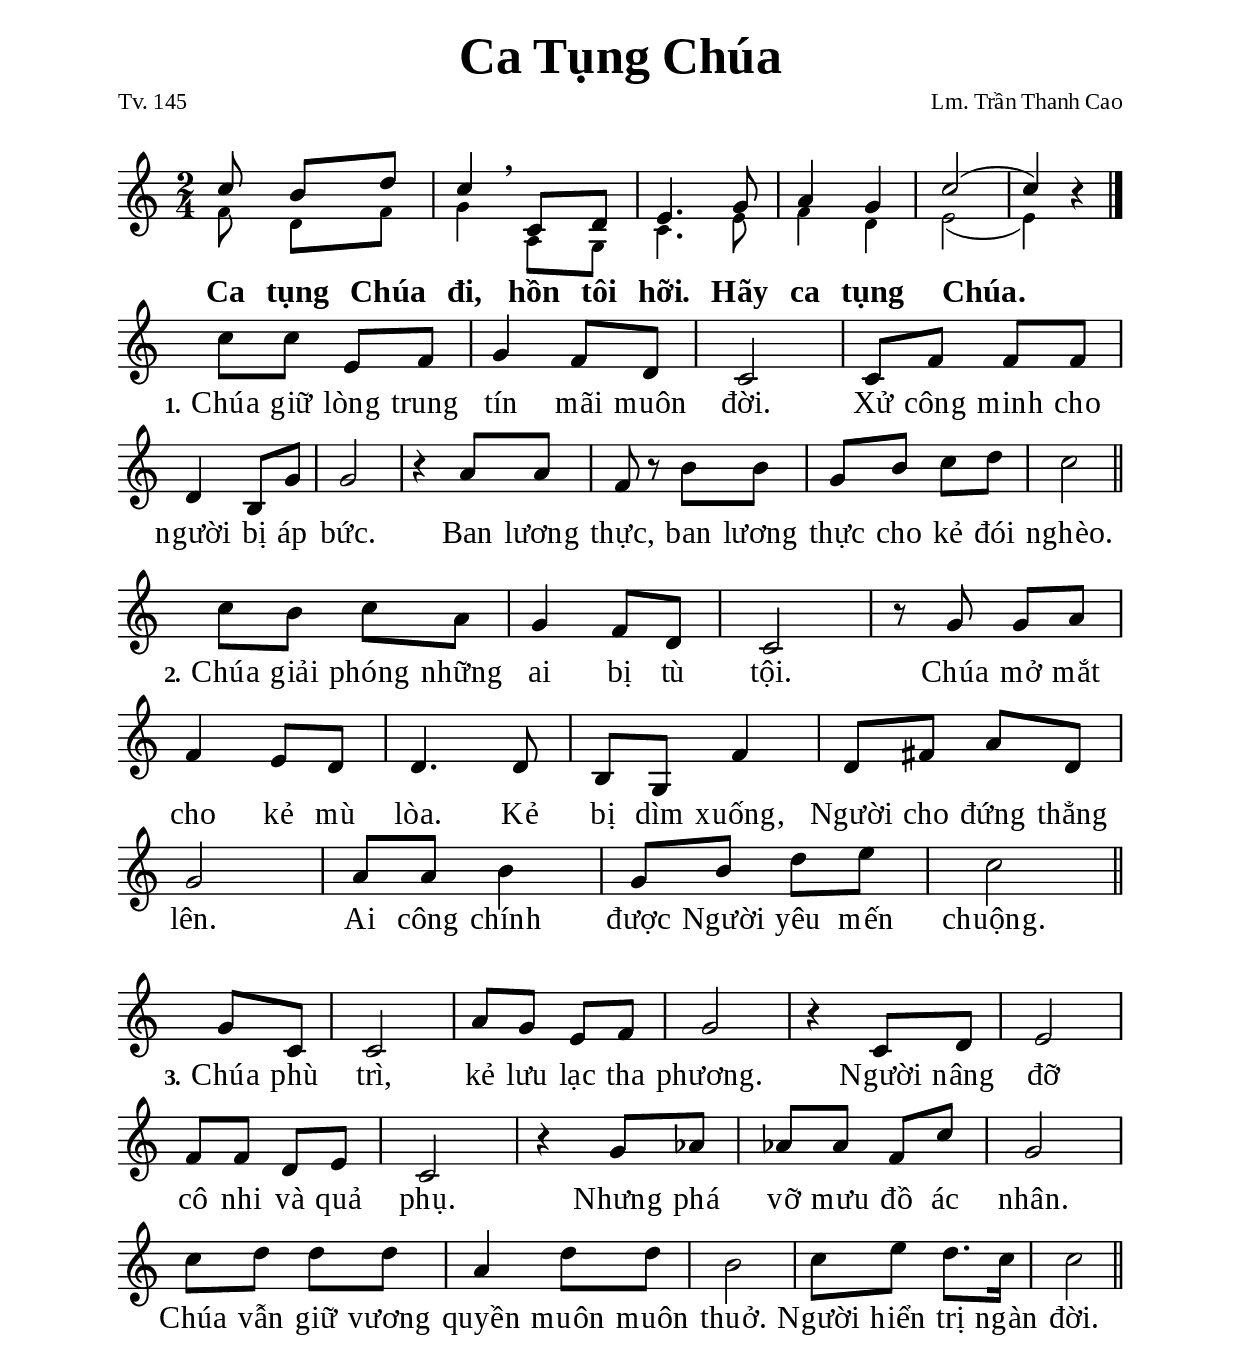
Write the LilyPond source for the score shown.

% Cài đặt chung
\version "2.20.0"
\include "english.ly"

\header {
  title = \markup { \fontsize #3 "Ca Tụng Chúa" }
  poet = "Tv. 145"
  composer = "Lm. Trần Thanh Cao"
  arranger = " "
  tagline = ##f
}

\paper {
  #(set-paper-size "a4")
  top-margin = 10\mm
  bottom-margin = 10\mm
  left-margin = 20\mm
  right-margin = 20\mm
  indent = #0
  #(define fonts
    (make-pango-font-tree
      "Liberation Serif"
      "Liberation Serif"
      "Liberation Serif"
      (/ 20 20)))
  page-count = #1
}

% Nhạc điệp khúc
nhacDiepKhucSop = \relative c'' {
  \partial 4. c8 b d |
  c4 \breathe c,8 d |
  e4. g8 |
  a4 g |
  c2 ( |
  c4) r \bar "|."
}

nhacDiepKhucBass = \relative c' {
  \partial 4. f8 d f |
  g4 a,8 g |
  c4. e8 |
  f4 d |
  e2 ( |
  e4) r
}

% Nhạc phiên khúc
nhacPhienKhucMot = \relative c'' {
  c8 c e, f |
  g4 f8 d |
  c2 |
  c8 f f f |
  d4 b8 g' |
  g2 |
  r4 a8 a |
  f r b b |
  g b c d |
  c2 \bar "||"
}

nhacPhienKhucHai = \relative c'' {
  c8 b c a |
  g4 f8 d |
  c2 |
  r8 g' g a |
  f4 e8 d |
  d4. d8 |
  b g f'4 |
  d8 fs a d, |
  g2 |
  a8 a b4 |
  g8 b d e |
  c2 \bar "||"
}

nhacPhienKhucBa = \relative c'' {
  \partial 4 g8 c, |
  c2 |
  a'8 g e f |
  g2 |
  r4 c,8 d |
  e2 |
  f8 f d e |
  c2 |
  r4 g'8 af |
  af af f c' |
  g2 |
  c8 d d d |
  a4 d8 d |
  b2 |
  c8 e d8. c16 |
  c2 \bar "||"
}

% Lời điệp khúc
loiDiepKhuc = \lyricmode {
  Ca tụng Chúa đi, hồn tôi hỡi.
  Hãy ca tụng Chúa.
}

% Lời phiên khúc
loiPhienKhucMot = \lyricmode {
  \set stanza = #"1."
  Chúa giữ lòng trung tín mãi muôn đời.
  Xử công minh cho người bị áp bức.
  Ban lương thực, ban lương thực cho kẻ đói nghèo.
}

loiPhienKhucHai = \lyricmode {
  \set stanza = #"2."
  Chúa giải phóng những ai bị tù tội.
  Chúa mở mắt cho kẻ mù lòa.
  Kẻ bị dìm xuống, Người cho đứng thẳng lên.
  Ai công chính được Người yêu mến chuộng.
}

loiPhienKhucBa = \lyricmode {
  \set stanza = #"3."
  Chúa phù trì, kẻ lưu lạc tha phương.
  Người nâng đỡ cô nhi và quả phụ.
  Nhưng phá vỡ mưu đồ ác nhân.
  Chúa vẫn giữ vương quyền muôn muôn thuở.
  Người hiển trị ngàn đời.
}

% Dàn trang
\score {
  \new ChoirStaff <<
    \new Staff = diepKhuc \with {
        \consists "Merge_rests_engraver"
        \magnifyStaff #(magstep +1)
      }
      <<
      \new Voice = beSop {
        \voiceOne \key c \major \time 2/4 \nhacDiepKhucSop
      }
      \new Voice = beBas {
        \override NoteHead.font-size = #-2
        \voiceTwo \key c \major \time 2/4 \nhacDiepKhucBass
      }
    >>
    \new Lyrics \lyricsto beSop \loiDiepKhuc
  >>
  \layout {
    ragged-last = ##f
    \override Lyrics.LyricText.font-series = #'bold
    \override Lyrics.LyricText.font-size = #+3
    \override Lyrics.LyricSpace.minimum-distance = #2.0
    \override Score.BarNumber.break-visibility = ##(#f #f #f)
    \override Score.SpacingSpanner.uniform-stretching = ##t
  }
}

\score {
  \new ChoirStaff <<
    \new Staff = phienKhuc \with {
        \magnifyStaff #(magstep +1)
      }
      <<
      \new Voice = beSop {
        \key c \major \time 2/4 \nhacPhienKhucMot
      }
    >>
    \new Lyrics \lyricsto beSop \loiPhienKhucMot
  >>
  \layout {
    \override Staff.TimeSignature.transparent = ##t
    \override Lyrics.LyricText.font-size = #+3
    \override Lyrics.LyricSpace.minimum-distance = #1.0
    \override Score.BarNumber.break-visibility = ##(#f #f #f)
    \override Score.SpacingSpanner.uniform-stretching = ##t
  }
}

\score {
  \new ChoirStaff <<
    \new Staff = phienKhuc \with {
        \magnifyStaff #(magstep +1)
      }
      <<
      \new Voice = beSop {
        \key c \major \time 2/4 \nhacPhienKhucHai
      }
    >>
    \new Lyrics \lyricsto beSop \loiPhienKhucHai
  >>
  \layout {
    \override Staff.TimeSignature.transparent = ##t
    \override Lyrics.LyricText.font-size = #+3
    \override Lyrics.LyricSpace.minimum-distance = #1.0
    \override Score.BarNumber.break-visibility = ##(#f #f #f)
    \override Score.SpacingSpanner.uniform-stretching = ##t
  }
}

\score {
  \new ChoirStaff <<
    \new Staff = phienKhuc \with {
        \magnifyStaff #(magstep +1)
      }
      <<
      \new Voice = beSop {
        \key c \major \time 2/4 \nhacPhienKhucBa
      }
    >>
    \new Lyrics \lyricsto beSop \loiPhienKhucBa
  >>
  \layout {
    \override Staff.TimeSignature.transparent = ##t
    \override Lyrics.LyricText.font-size = #+3
    \override Lyrics.LyricSpace.minimum-distance = #1.0
    \override Score.BarNumber.break-visibility = ##(#f #f #f)
    \override Score.SpacingSpanner.uniform-stretching = ##t
  }
}
